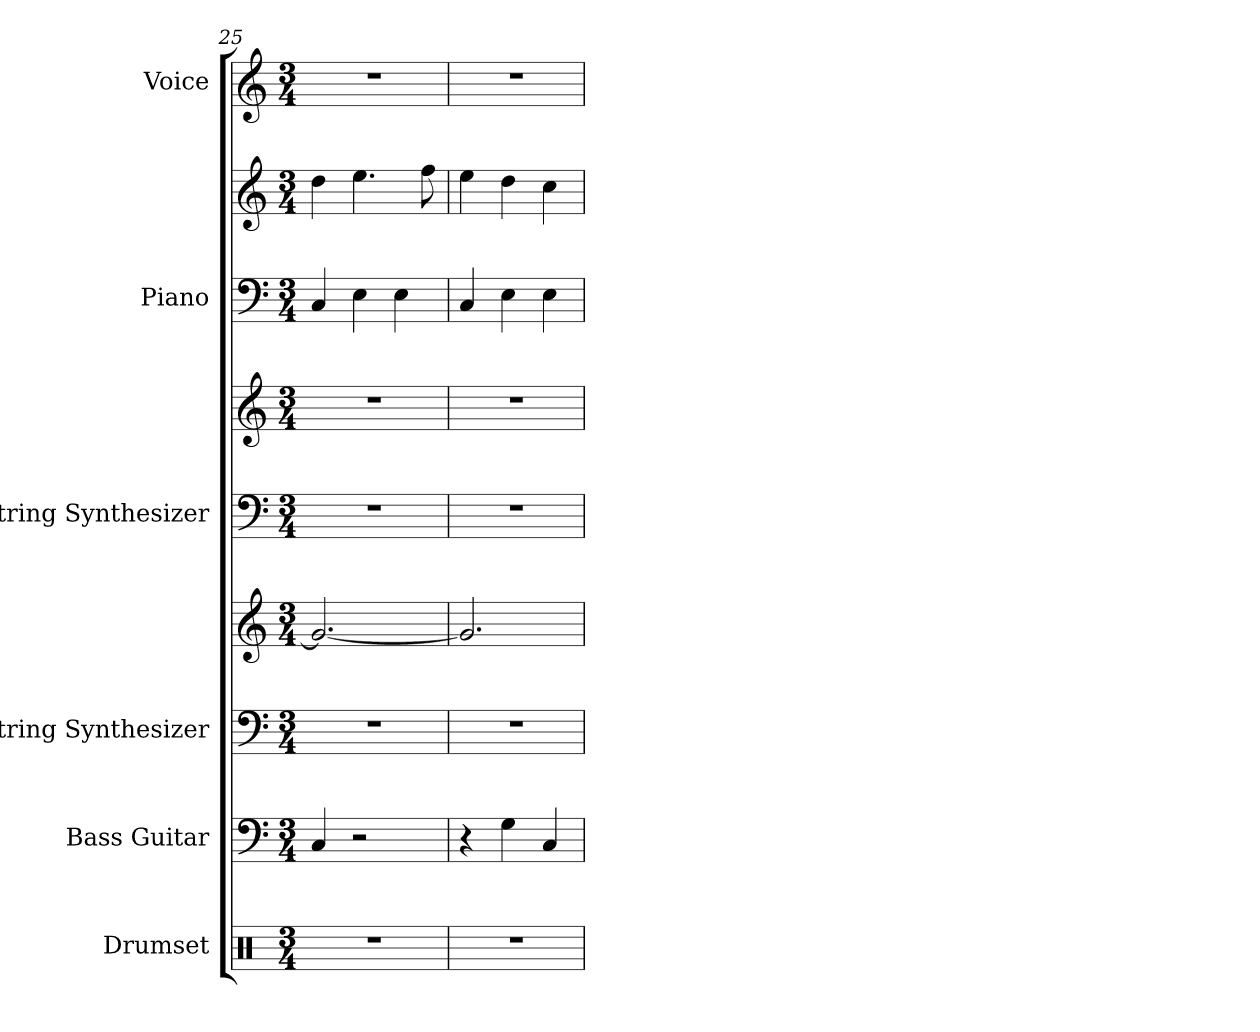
**kern	**kern	**kern	**kern	**kern	**kern	**kern	**kern	**kern
*part6	*part5	*part4	*part4	*part3	*part3	*part2	*part2	*part1
*staff9	*staff8	*staff7	*staff6	*staff5	*staff4	*staff3	*staff2	*staff1
*I"Drumset	*I"Bass Guitar	*I"String Synthesizer	*	*I"String Synthesizer	*	*I"Piano	*	*I"Voice
*I'D. Set	*I'B. Guit.	*I'Synth.	*	*I'Synth.	*	*I'Pno.	*	*I'Vo.
*clefX	*clefF4	*clefF4	*clefG2	*clefF4	*clefG2	*clefF4	*clefG2	*clefG2
*	*ITrd7c12	*	*	*	*	*	*	*
*k[]	*k[]	*k[]	*k[]	*k[]	*k[]	*k[]	*k[]	*k[]
*M3/4	*M3/4	*M3/4	*M3/4	*M3/4	*M3/4	*M3/4	*M3/4	*M3/4
=25	=25	=25	=25	=25	=25	=25	=25	=25
2.r	4CC/	2.r	2.g/_	2.r	2.r	4C/	4dd\	2.r
.	2r	.	.	.	.	4E\	4.ee\	.
.	.	.	.	.	.	4E\	.	.
.	.	.	.	.	.	.	8ff\	.
=26	=26	=26	=26	=26	=26	=26	=26	=26
2.r	4r	2.r	2.g/]	2.r	2.r	4C/	4ee\	2.r
.	4GG\	.	.	.	.	4E\	4dd\	.
.	4CC/	.	.	.	.	4E\	4cc\	.
=	=	=	=	=	=	=	=	=
*-	*-	*-	*-	*-	*-	*-	*-	*-
